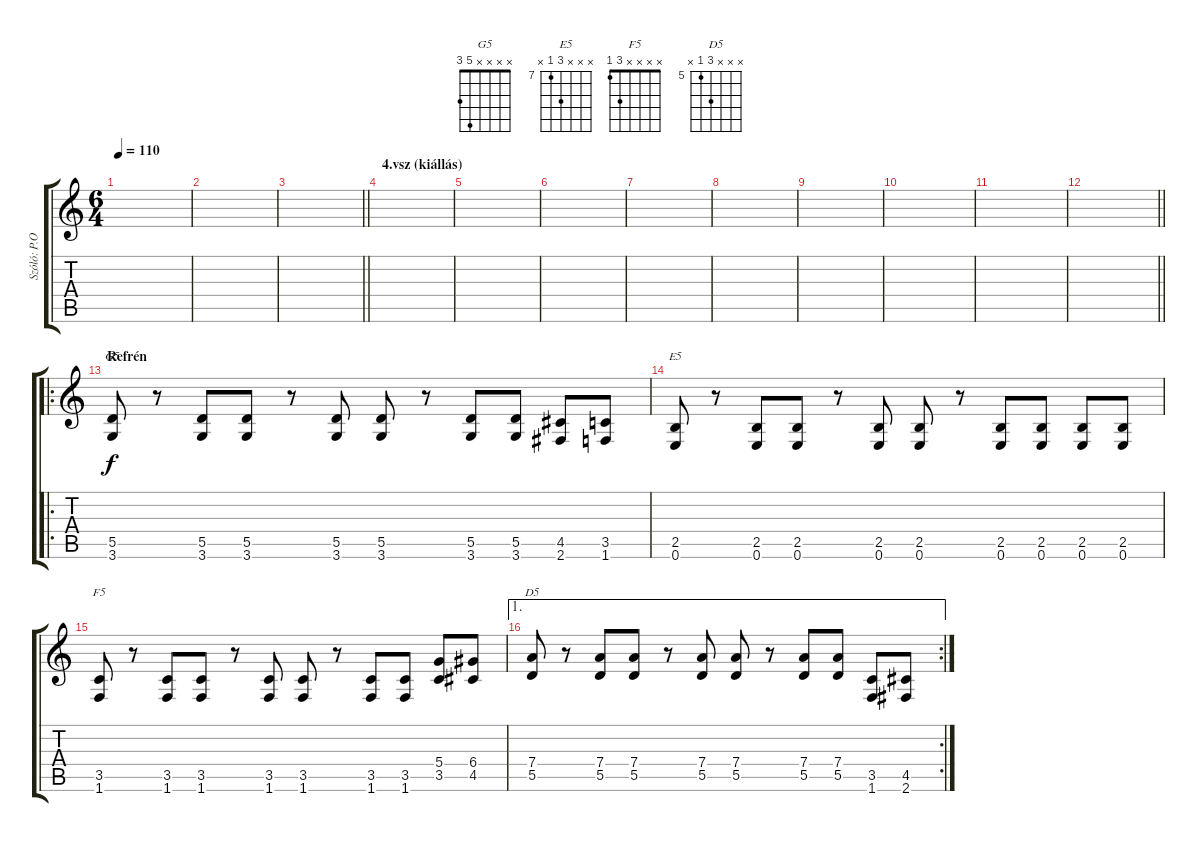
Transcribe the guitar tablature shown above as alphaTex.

\track ("Szóló: P.O.C.O.K" "Szóló: P.O") {instrument distortionguitar}
\staff {score tabs}
\tuning (E4 B3 G3 D3 A2 E2) {hide}
\chord ("G5" x x x x 5 3)
\chord ("E5" x x x 9 7 x) {firstfret 7}
\chord ("F5" x x x x 3 1)
\chord ("D5" x x x 7 5 x) {firstfret 5}
\ts (6 4)
\tempo 110
\clef g2
\ks c
|
|
\barLineRight lightlight
|
\section ("" "4.vsz (kiállás)")
|
|
|
|
|
|
|
|
\barLineRight lightlight
|
\ro
\section ("" "Refrén")
(5.5 3.6).8{ch "G5"} r.8 (5.5 3.6).8 (5.5 3.6).8 r.8 (5.5 3.6).8 (5.5 3.6).8 r.8 (5.5 3.6).8 (5.5 3.6).8 (4.5 2.6).8 (3.5 1.6).8 |
(2.5 0.6).8{ch "E5"} r.8 (2.5 0.6).8 (2.5 0.6).8 r.8 (2.5 0.6).8 (2.5 0.6).8 r.8 (2.5 0.6).8 (2.5 0.6).8 (2.5 0.6).8 (2.5 0.6).8 |
(3.5 1.6).8{ch "F5"} r.8 (3.5 1.6).8 (3.5 1.6).8 r.8 (3.5 1.6).8 (3.5 1.6).8 r.8 (3.5 1.6).8 (3.5 1.6).8 (5.4 3.5).8 (6.4 4.5).8 |
\ae 1
\rc 2
(7.4 5.5).8{ch "D5"} r.8 (7.4 5.5).8 (7.4 5.5).8 r.8 (7.4 5.5).8 (7.4 5.5).8 r.8 (7.4 5.5).8 (7.4 5.5).8 (3.5 1.6).8 (4.5 2.6).8
